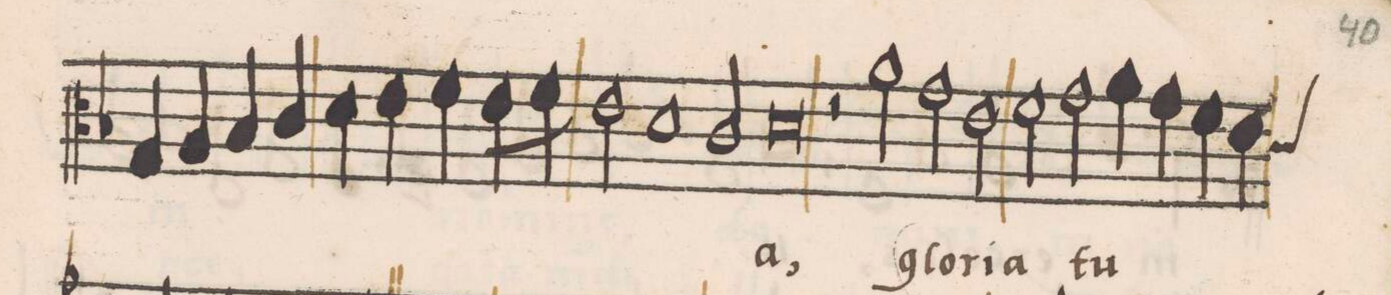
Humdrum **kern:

**kern	**text	**text
*I"TENOR	*	*
*clefC3	*	*
*k[b-]	*	*
*met(C|)	*	*
*M2/1	*	*
4G/	.	.
4A/	.	.
4B-/	.	.
4c/	.	.
=49	=49	=49
4d\	.	.
4e\	.	.
4f\	.	.
8e\L	.	.
8f\J	.	.
2e\	.	.
1d\	.	.
=50-	=50-	=50-
2c/	.	.
0d	-a,	.
=51-	=51-	=51-
2r	.	.
2a\	glo-	.
=52-	=52-	=52-
2g\	.	.
2e\	-ri-	.
2f\	-a	.
2g\	tu-	.
=53-	=53-	=53-
4a\	.	.
4g\	.	.
4f\	.	.
4e\	.	.
*clefC2	*	*
*custos:d	*	*
*-	*-	*-
